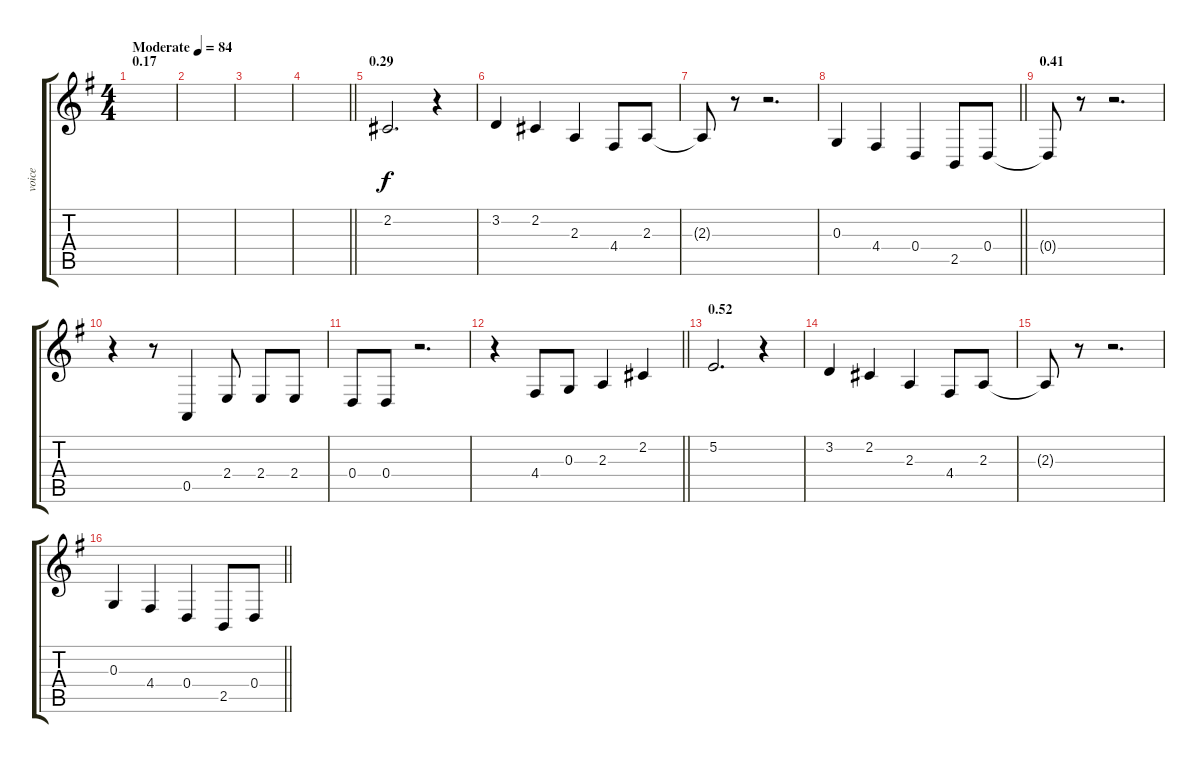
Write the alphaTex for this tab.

\track ("voice" "voice") {instrument clarinet}
\staff {score tabs}
\tuning (E4 B3 G3 D3 A2 E2) {hide}
\ts (4 4)
\section ("" "0.17")
\tempo (84 "Moderate")
\clef g2
\ks g
|
|
|
\barLineRight lightlight
|
\section ("" "0.29")
2.2.2{d} r.4 |
3.2.4 2.2.4 2.3.4 4.4.8 2.3.8 |
2.3{t}.8 r.8 r.2{d} |
\barLineRight lightlight
0.3.4 4.4.4 0.4.4 2.5.8 0.4.8 |
\section ("" "0.41")
0.4{t}.8 r.8 r.2{d} |
r.4 r.8 0.5.4 2.4.8 2.4.8 2.4.8 |
0.4.8 0.4.8 r.2{d} |
\barLineRight lightlight
r.4 4.4.8 0.3.8 2.3.4 2.2.4 |
\section ("" "0.52")
5.2.2{d} r.4 |
3.2.4 2.2.4 2.3.4 4.4.8 2.3.8 |
2.3{t}.8 r.8 r.2{d} |
\barLineRight lightlight
0.3.4 4.4.4 0.4.4 2.5.8 0.4.8
